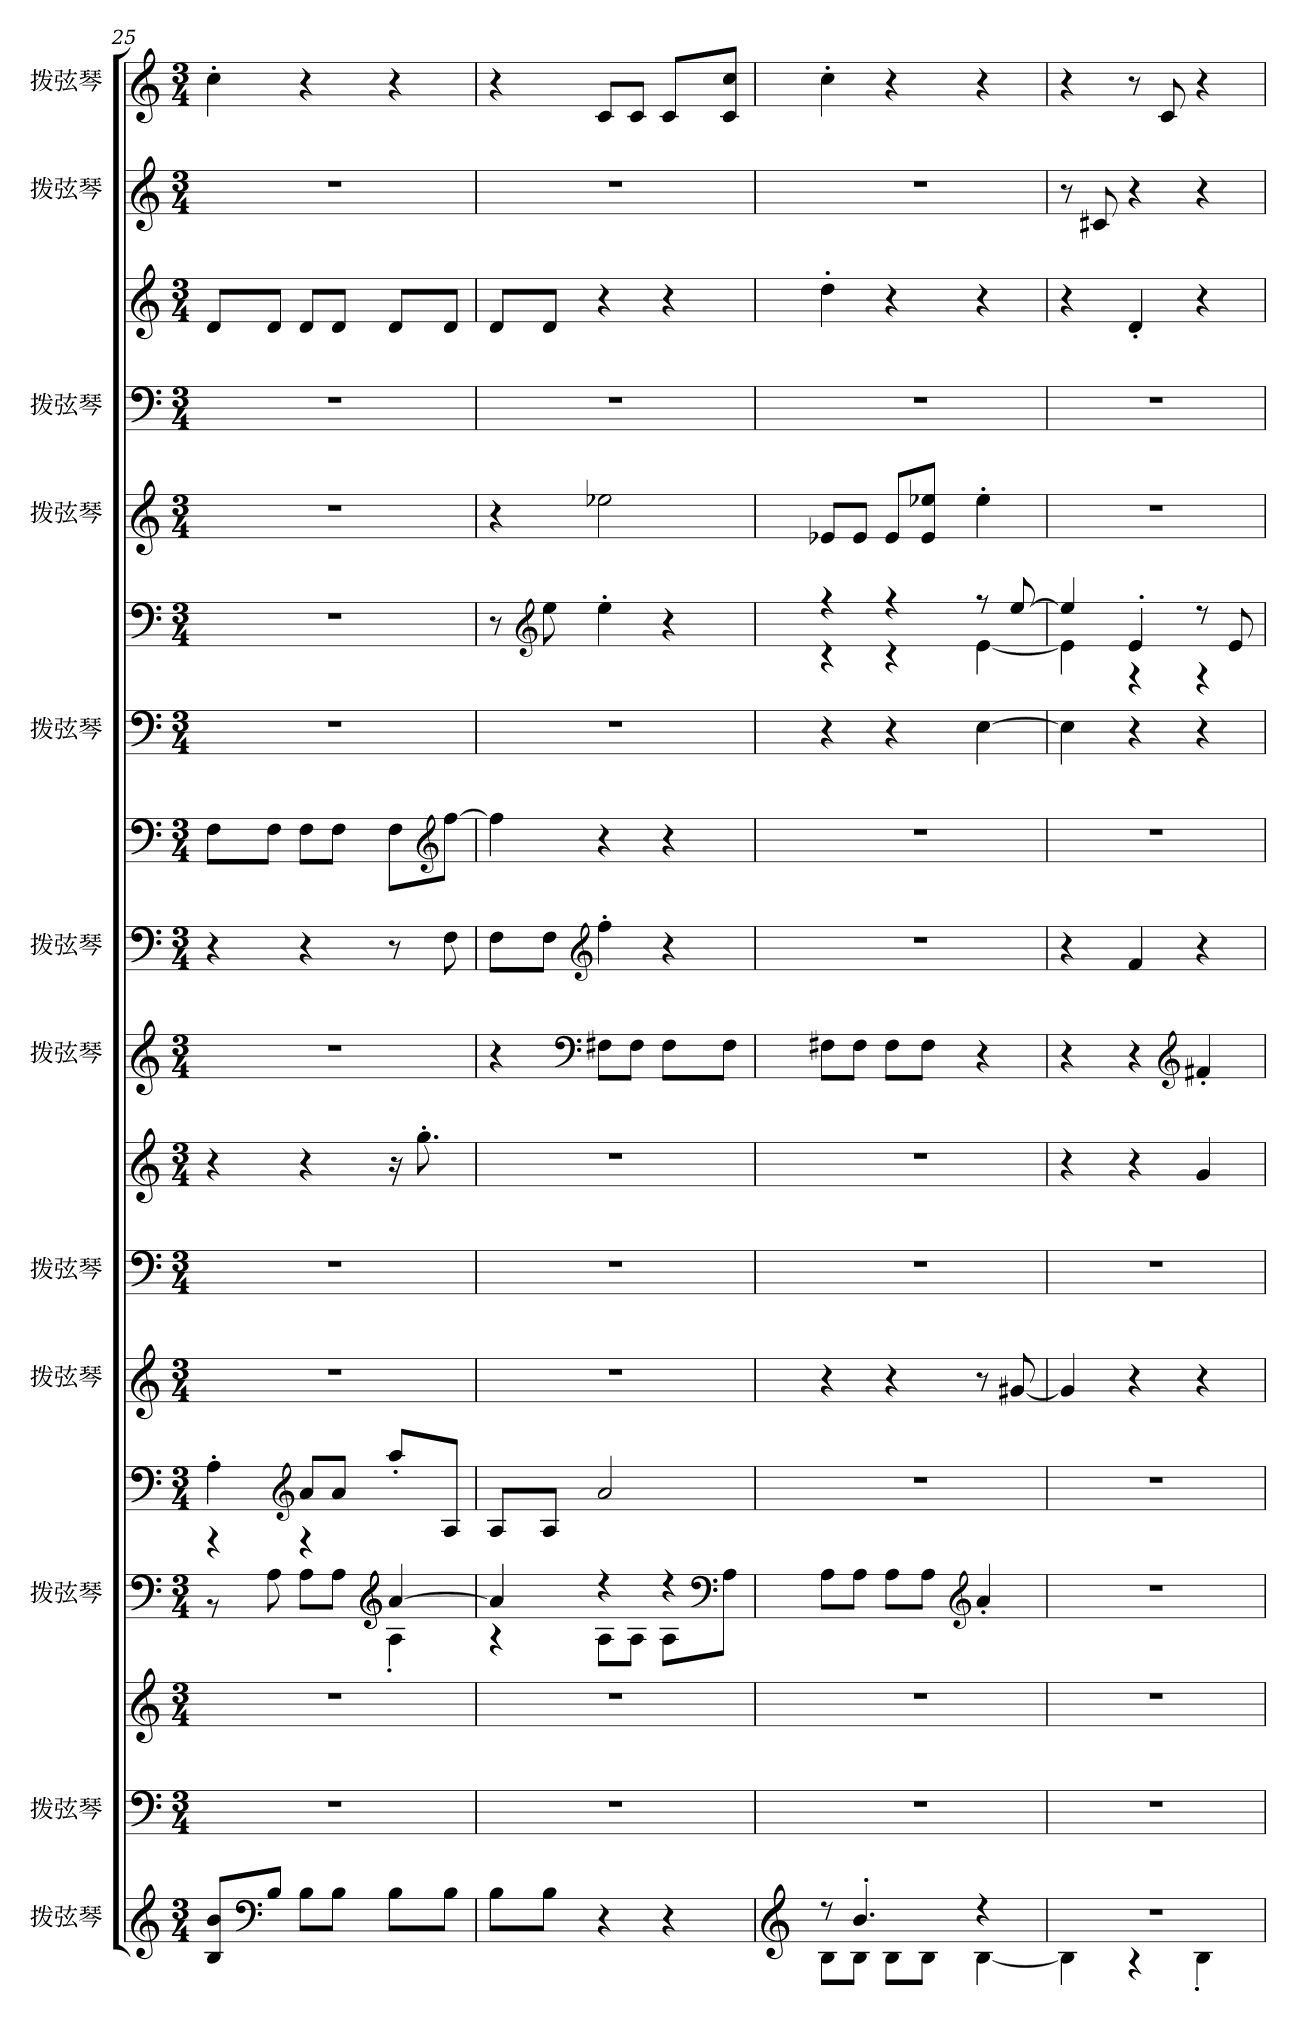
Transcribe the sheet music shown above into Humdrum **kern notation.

**kern	**kern	**kern	**kern	**kern	**kern	**kern	**kern	**kern	**kern	**kern	**kern	**kern	**kern	**kern	**kern	**kern	**kern
*part12	*part11	*part11	*part10	*part10	*part9	*part8	*part8	*part7	*part6	*part6	*part5	*part5	*part4	*part3	*part3	*part2	*part1
*staff18	*staff17	*staff16	*staff15	*staff14	*staff13	*staff12	*staff11	*staff10	*staff9	*staff8	*staff7	*staff6	*staff5	*staff4	*staff3	*staff2	*staff1
*I"拨弦琴	*I"拨弦琴	*	*I"拨弦琴	*	*I"拨弦琴	*I"拨弦琴	*	*I"拨弦琴	*I"拨弦琴	*	*I"拨弦琴	*	*I"拨弦琴	*I"拨弦琴	*	*I"拨弦琴	*I"拨弦琴
!!LO:PB:g=z
*clefG2	*clefF4	*clefG2	*clefF4	*clefF4	*clefG2	*clefF4	*clefG2	*clefG2	*clefF4	*clefF4	*clefF4	*clefF4	*clefG2	*clefF4	*clefG2	*clefG2	*clefG2
*k[]	*k[]	*k[]	*k[]	*k[]	*k[]	*k[]	*k[]	*k[]	*k[]	*k[]	*k[]	*k[]	*k[]	*k[]	*k[]	*k[]	*k[]
*M3/4	*M3/4	*M3/4	*M3/4	*M3/4	*M3/4	*M3/4	*M3/4	*M3/4	*M3/4	*M3/4	*M3/4	*M3/4	*M3/4	*M3/4	*M3/4	*M3/4	*M3/4
=25	=25	=25	=25	=25	=25	=25	=25	=25	=25	=25	=25	=25	=25	=25	=25	=25	=25
*	*	*	*^	*	*	*	*	*	*	*	*	*	*	*	*	*	*
8B/ 8b/L	2.r	2.r	4r	8r	4A'\	2.r	2.r	4r	2.r	4r	8F\L	2.r	2.r	2.r	2.r	8d/L	2.r	4cc'\
*clefF4	*	*	*	*	*	*	*	*	*	*	*	*	*	*	*	*	*	*
8B/J	.	.	.	8A\	.	.	.	.	.	.	8F\J	.	.	.	.	8d/J	.	.
*	*	*	*	*	*clefG2	*	*	*	*	*	*	*	*	*	*	*	*	*
8B\L	.	.	4r	8A\L	8a/L	.	.	4r	.	4r	8F\L	.	.	.	.	8d/L	.	4r
8B\J	.	.	.	8A\J	8a/J	.	.	.	.	.	8F\J	.	.	.	.	8d/J	.	.
*	*	*	*clefG2	*	*	*	*	*	*	*	*	*	*	*	*	*	*	*
8B\L	.	.	[4a/	4A'\	8aa'/L	.	.	16r	.	8r	8F\L	.	.	.	.	8d/L	.	4r
.	.	.	.	.	.	.	.	8.gg'\	.	.	.	.	.	.	.	.	.	.
*	*	*	*	*	*	*	*	*	*	*	*clefG2	*	*	*	*	*	*	*
8B\J	.	.	.	.	8A/J	.	.	.	.	8F\	[8ff\J	.	.	.	.	8d/J	.	.
=26	=26	=26	=26	=26	=26	=26	=26	=26	=26	=26	=26	=26	=26	=26	=26	=26	=26	=26
8B\L	2.r	2.r	4a/]	4r	8A/L	2.r	2.r	2.r	4r	8F\L	4ff\]	2.r	8r	4r	2.r	8d/L	2.r	4r
*	*	*	*	*	*	*	*	*	*	*	*	*	*clefG2	*	*	*	*	*
8B\J	.	.	.	.	8A/J	.	.	.	.	8F\J	.	.	8ee\	.	.	8d/J	.	.
*	*	*	*	*	*	*	*	*	*clefF4	*clefG2	*	*	*	*	*	*	*	*
4r	.	.	4r	8A\L	2a/	.	.	.	8F#X\L	4ff'\	4r	.	4ee'\	2ee-X\	.	4r	.	8c/L
.	.	.	.	8A\J	.	.	.	.	8F#\J	.	.	.	.	.	.	.	.	8c/J
4r	.	.	4r	8A\L	.	.	.	.	8F#\L	4r	4r	.	4r	.	.	4r	.	8c/L
*	*	*	*clefF4	*	*	*	*	*	*	*	*	*	*	*	*	*	*	*
.	.	.	.	8A\J	.	.	.	.	8F#\J	.	.	.	.	.	.	.	.	8c/ 8cc/J
*	*	*	*v	*v	*	*	*	*	*	*	*	*	*	*	*	*	*	*
=27	=27	=27	=27	=27	=27	=27	=27	=27	=27	=27	=27	=27	=27	=27	=27	=27	=27
*clefG2	*	*	*	*	*	*	*	*	*	*	*	*	*	*	*	*	*
*^	*	*	*	*	*	*	*	*	*	*	*	*^	*	*	*	*	*
8r	8B\L	2.r	2.r	8A\L	2.r	4r	2.r	2.r	8F#X\L	2.r	2.r	4r	4r	4r	8e-X/L	2.r	4dd'\	2.r	4cc'\
4.b'/	8B\J	.	.	8A\J	.	.	.	.	8F#\J	.	.	.	.	.	8e-/J	.	.	.	.
.	8B\L	.	.	8A\L	.	4r	.	.	8F#\L	.	.	4r	4r	4r	8e-/L	.	4r	.	4r
.	8B\J	.	.	8A\J	.	.	.	.	8F#\J	.	.	.	.	.	8e-/ 8ee-X/J	.	.	.	.
*	*	*	*	*clefG2	*	*	*	*	*	*	*	*	*	*	*	*	*	*	*
4r	[4B\	.	.	4a'/	.	8r	.	.	4r	.	.	[4E\	8r	[4e\	4ee-'\	.	4r	.	4r
.	.	.	.	.	.	[8g#X/	.	.	.	.	.	.	[8ee/	.	.	.	.	.	.
!!LO:PB:g=z
=28	=28	=28	=28	=28	=28	=28	=28	=28	=28	=28	=28	=28	=28	=28	=28	=28	=28	=28	=28
2.r	4B\]	2.r	2.r	2.r	2.r	4g#/]	2.r	4r	4r	4r	2.r	4E\]	4ee/]	4e\]	2.r	2.r	4r	8r	4r
.	.	.	.	.	.	.	.	.	.	.	.	.	.	.	.	.	.	8c#X/	.
.	4r	.	.	.	.	4r	.	4r	4r	4f/	.	4r	4e'/	4r	.	.	4d'/	4r	8r
.	.	.	.	.	.	.	.	.	.	.	.	.	.	.	.	.	.	.	8c/
*	*	*	*	*	*	*	*	*	*clefG2	*	*	*	*	*	*	*	*	*	*
.	4B'\	.	.	.	.	4r	.	4g/	4f#X'/	4r	.	4r	8r	4r	.	.	4r	4r	4r
.	.	.	.	.	.	.	.	.	.	.	.	.	8e/	.	.	.	.	.	.
*v	*v	*	*	*	*	*	*	*	*	*	*	*	*v	*v	*	*	*	*	*
=	=	=	=	=	=	=	=	=	=	=	=	=	=	=	=	=	=
*-	*-	*-	*-	*-	*-	*-	*-	*-	*-	*-	*-	*-	*-	*-	*-	*-	*-
